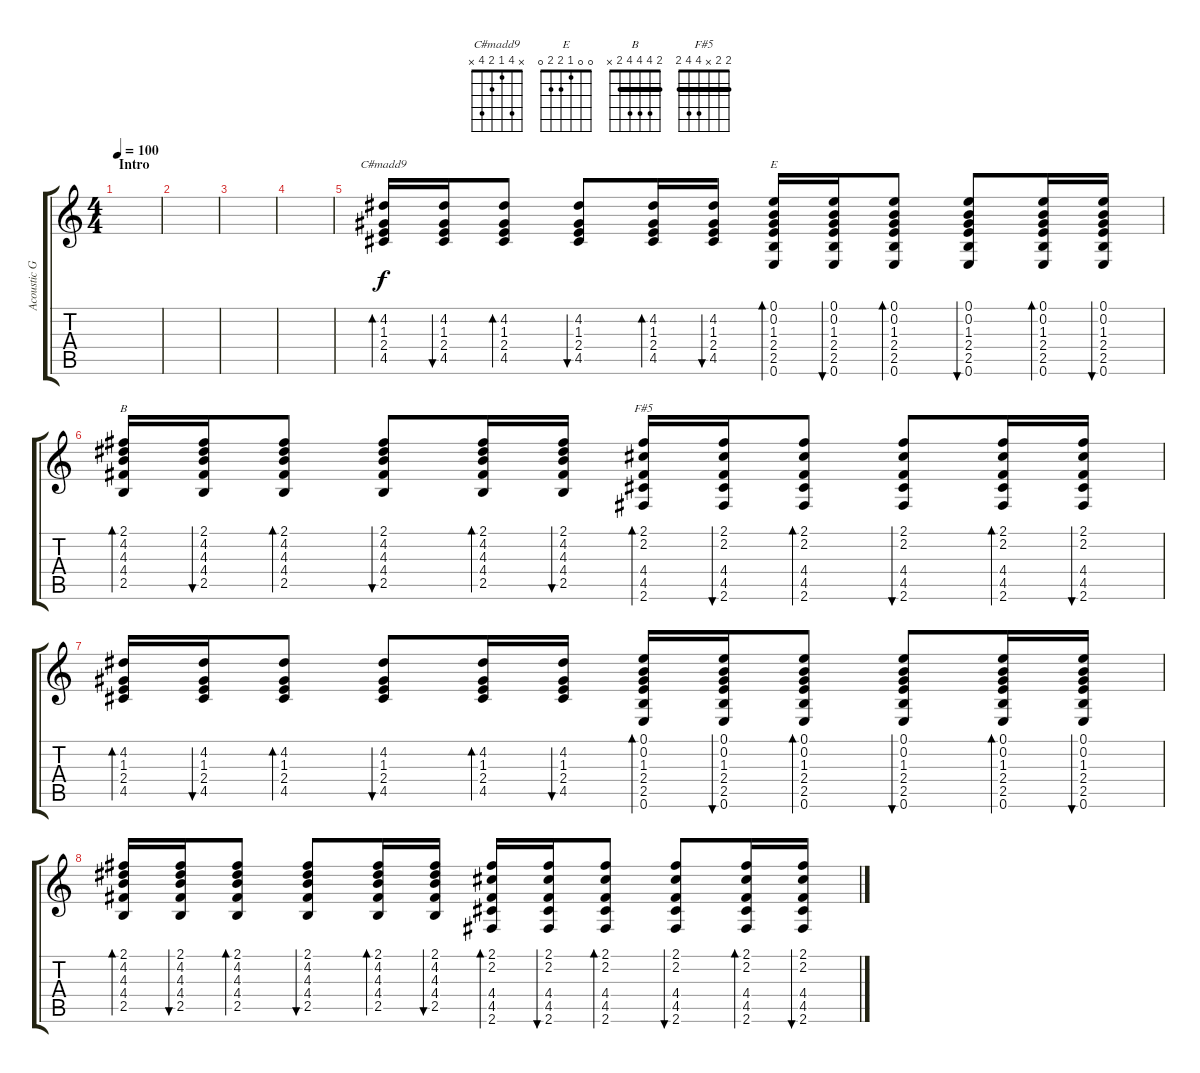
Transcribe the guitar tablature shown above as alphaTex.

\track ("Acoustic Gtr." "Acoustic G") {instrument acousticguitarsteel}
\staff {score tabs}
\tuning (E4 B3 G3 D3 A2 E2) {hide}
\chord ("C#madd9" x 4 1 2 4 x)
\chord ("E" 0 0 1 2 2 0)
\chord ("B" 2 4 4 4 2 x) {barre 2}
\chord ("F#5" 2 2 x 4 4 2) {barre 2}
\ts (4 4)
\section ("" "Intro")
\tempo 100
\clef g2
\ks c
|
|
|
|
(4.2 1.3 2.4 4.5).16{bd 30 ch "C#madd9"} (4.2 1.3 2.4 4.5).16{bu 60} (4.2 1.3 2.4 4.5).8{bd 60} (4.2 1.3 2.4 4.5).8{bu 30} (4.2 1.3 2.4 4.5).16{bd 30} (4.2 1.3 2.4 4.5).16{bu 30} (0.1 0.2 1.3 2.4 2.5 0.6).16{bd 30 ch "E"} (0.1 0.2 1.3 2.4 2.5 0.6).16{bu 30} (0.1 0.2 1.3 2.4 2.5 0.6).8{bd 30} (0.1 0.2 1.3 2.4 2.5 0.6).8{bu 30} (0.1 0.2 1.3 2.4 2.5 0.6).16{bd 30} (0.1 0.2 1.3 2.4 2.5 0.6).16{bu 30} |
(2.1 4.2 4.3 4.4 2.5).16{bd 30 ch "B"} (2.1 4.2 4.3 4.4 2.5).16{bu 30} (2.1 4.2 4.3 4.4 2.5).8{bd 30} (2.1 4.2 4.3 4.4 2.5).8{bu 30} (2.1 4.2 4.3 4.4 2.5).16{bd 30} (2.1 4.2 4.3 4.4 2.5).16{bu 30} (2.1 2.2 4.4 4.5 2.6).16{bd 30 ch "F#5"} (2.1 2.2 4.4 4.5 2.6).16{bu 30} (2.1 2.2 4.4 4.5 2.6).8{bd 30} (2.1 2.2 4.4 4.5 2.6).8{bu 30} (2.1 2.2 4.4 4.5 2.6).16{bd 30} (2.1 2.2 4.4 4.5 2.6).16{bu 30} |
(4.2 1.3 2.4 4.5).16{bd 30} (4.2 1.3 2.4 4.5).16{bu 60} (4.2 1.3 2.4 4.5).8{bd 60} (4.2 1.3 2.4 4.5).8{bu 30} (4.2 1.3 2.4 4.5).16{bd 30} (4.2 1.3 2.4 4.5).16{bu 30} (0.1 0.2 1.3 2.4 2.5 0.6).16{bd 30} (0.1 0.2 1.3 2.4 2.5 0.6).16{bu 30} (0.1 0.2 1.3 2.4 2.5 0.6).8{bd 30} (0.1 0.2 1.3 2.4 2.5 0.6).8{bu 30} (0.1 0.2 1.3 2.4 2.5 0.6).16{bd 30} (0.1 0.2 1.3 2.4 2.5 0.6).16{bu 30} |
(2.1 4.2 4.3 4.4 2.5).16{bd 30} (2.1 4.2 4.3 4.4 2.5).16{bu 30} (2.1 4.2 4.3 4.4 2.5).8{bd 30} (2.1 4.2 4.3 4.4 2.5).8{bu 30} (2.1 4.2 4.3 4.4 2.5).16{bd 30} (2.1 4.2 4.3 4.4 2.5).16{bu 30} (2.1 2.2 4.4 4.5 2.6).16{bd 30} (2.1 2.2 4.4 4.5 2.6).16{bu 30} (2.1 2.2 4.4 4.5 2.6).8{bd 30} (2.1 2.2 4.4 4.5 2.6).8{bu 30} (2.1 2.2 4.4 4.5 2.6).16{bd 30} (2.1 2.2 4.4 4.5 2.6).16{bu 30}
